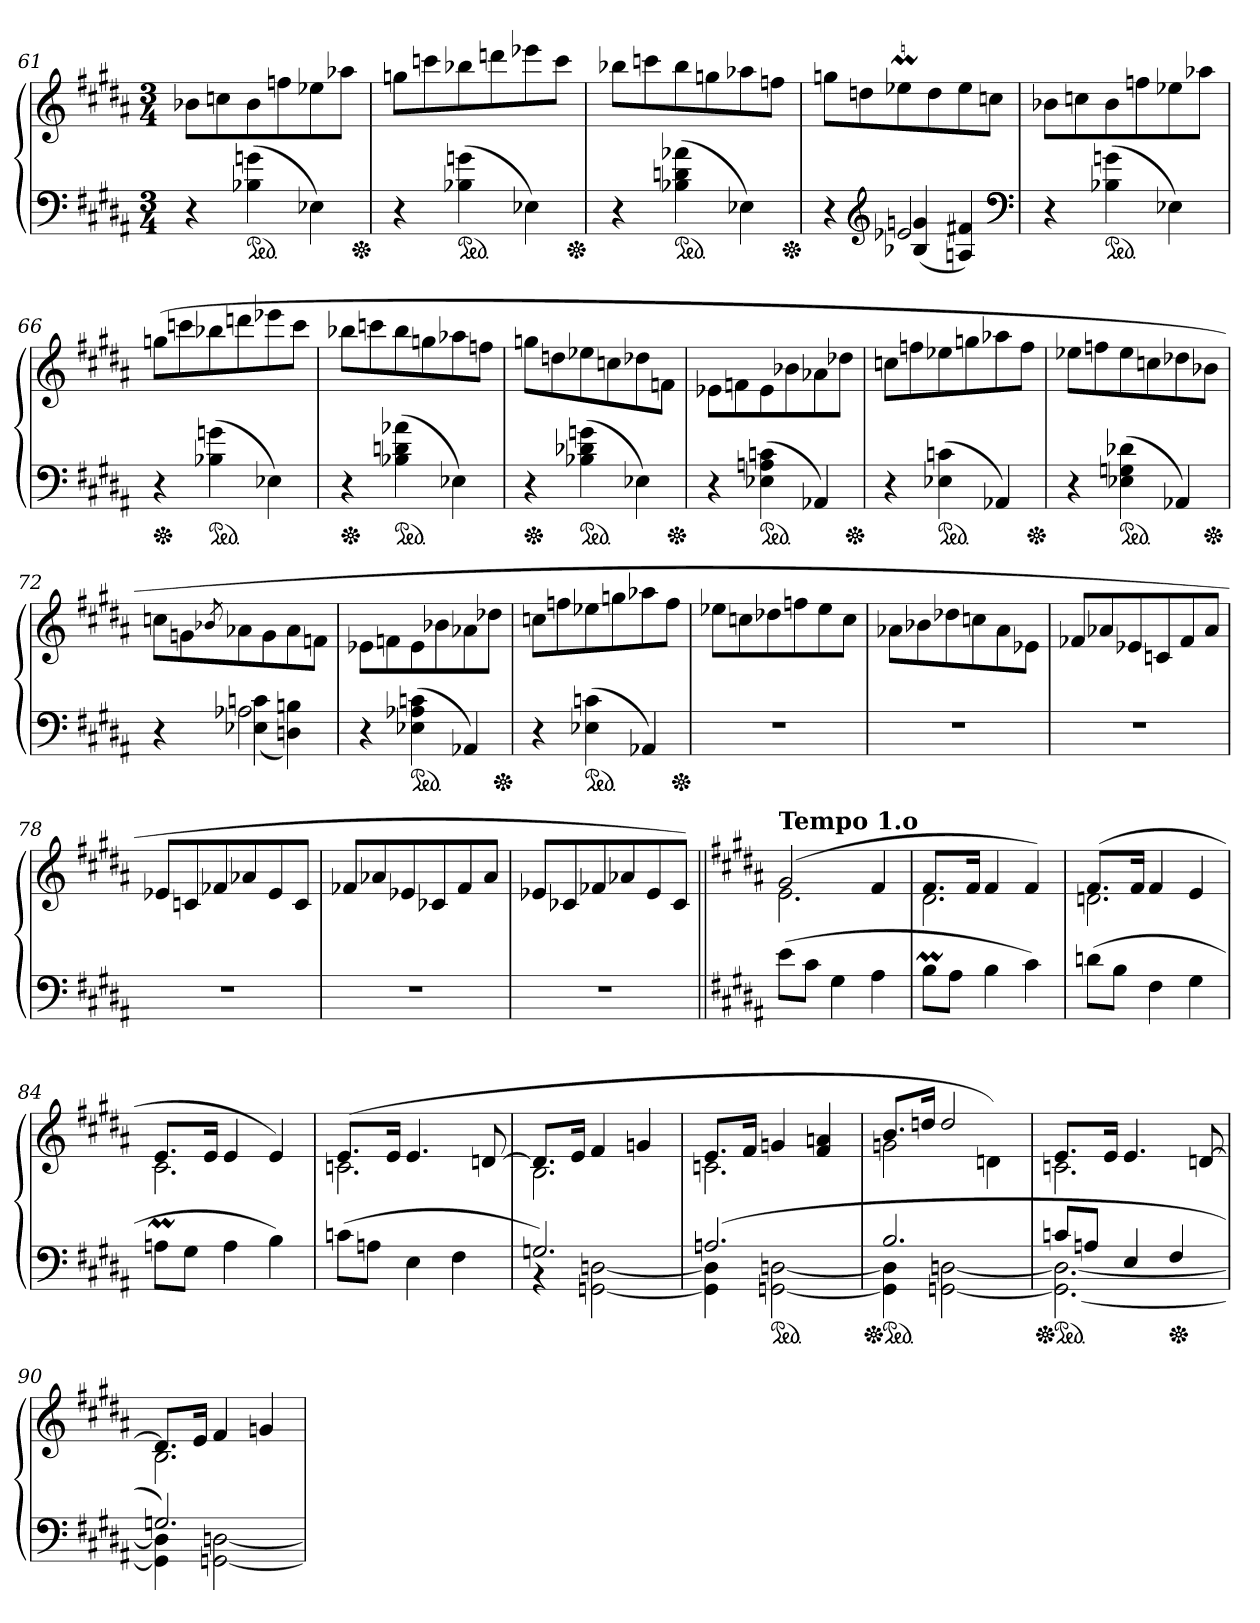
**kern	**kern
*part1	*part1
*staff2	*staff1
*clefF4	*clefG2
*k[f#c#g#d#a#]	*k[f#c#g#d#a#]
*B:	*B:
*M3/4	*M3/4
=61	=61
4r	8b-L
.	8cc
*ped	*
(>4B- 4g	8b-
.	8ff
4E-)	8ee-
.	8aa-J
*Xped	*
=62	=62
4r	8ggL
.	8ccc
*ped	*
(>4B- 4g	8bb-
.	8ddd
4E-)	8eee-
.	8cccJ
*Xped	*
=63	=63
4r	8bb-L
.	8ccc
*ped	*
(>4B- 4d 4a-	8bb-
.	8gg
4E-)	8aa-
.	8ffJ
*Xped	*
=64	=64
*^	*
4ryy	4r	8ggL
.	.	8dd
*clefG2	*	*
2e-	(<4B-/ 4g/	8ee-M
.	.	8dd
.	4An/ 4f#X/)	8ee-
.	.	8ccJ
*v	*v	*
*clefF4	*
=65	=65
4r	8b-L
.	8cc
*ped	*
(>4B- 4g	8b-
.	8ff
4E-)	8ee-
.	8aa-J
=66	=66
*Xped	*
4r	(>8ggL
.	8ccc
*ped	*
(>4B- 4g	8bb-
.	8ddd
4E-)	8eee-
.	8cccJ
=67	=67
*Xped	*
4r	8bb-L
.	8ccc
*ped	*
(>4B- 4d 4a-	8bb-
.	8gg
4E-)	8aa-
.	8ffJ
=68	=68
*Xped	*
4r	8ggL
.	8dd
*ped	*
(>4B- 4d-X 4g	8ee-
.	8cc
4E-)	8dd-X
.	8fJ
*Xped	*
=69	=69
4r	8e-\L
.	8f
*ped	*
(>4E- 4An 4c	8e-
.	8b-
4AA-)	8a-
.	8dd-XJ
*Xped	*
=70	=70
4r	8ccL
.	8ff
*ped	*
(>4E- 4c	8ee-
.	8gg
4AA-)	8aa-
.	8ffJ
*Xped	*
=71	=71
4r	8ee-L
.	8ff
*ped	*
(>4E- 4G 4d-X	8ee-
.	8cc
4AA-)	8dd-X
*Xped	*
.	8b-J
=72	=72
*^	*
4r	4ryy	8cc\L
.	.	8g
.	.	8qb-/
2A-\	(>4E- 4c	8a-
.	.	8g
.	4D 4Bn)	8a-
.	.	8fJ
*v	*v	*
=73	=73
4r	8e-\L
.	8f
*ped	*
(>4E- 4A- 4c	8e-
.	8b-
4AA-)	8a-
.	8dd-XJ
*Xped	*
=74	=74
4r	8ccL
.	8ff
*ped	*
(>4E- 4c	8ee-
.	8gg
4AA-)	8aa-
.	8ffJ
*Xped	*
=75	=75
2.r	8ee-L
.	8cc
.	8dd-X
.	8ff
.	8ee-
.	8ccJ
=76	=76
2.r	8a-\L
.	8b-
.	8dd-X
.	8cc
.	8a-
.	8e-J
=77	=77
2.r	8f-XL
.	8a-
.	8e-
.	8c
.	8f-
.	8a-J
=78	=78
2.r	8e-L
.	8c
.	8f-X
.	8a-
.	8e-
.	8cJ
=79	=79
2.r	8f-XL
.	8a-
.	8e-
.	8c-X
.	8f-
.	8a-J
=80	=80
2.r	8e-L
.	8c-X
.	8f-X
.	8a-
.	8e-
.	8c-J)
=81||	=81||
*k[f#c#g#d#a#]	*k[f#c#g#d#a#]
*	*^
!	!LO:TX:a:B:t=Tempo 1.o	!
(>8eL	(>2g#	2.e
8c#J	.	.
4G#	.	.
4A#	4f#	.
=82	=82	=82
8BML	8.f#L	2.d#
8A#J	.	.
.	16f#Jk	.
4B	4f#	.
4c#)	4f#)	.
=83	=83	=83
(>8dnL	(>8.f#L	2.dn
8BJ	.	.
.	16f#Jk	.
4F#	4f#	.
4G#	4e	.
=84	=84	=84
8AnML	8.eL	2.c#
8G#J	.	.
.	16eJk	.
4A	4e	.
4B)	4e)	.
=85	=85	=85
(>8cnL	(>8.eL	2.cn
8AnJ	.	.
.	16eJk	.
4E	4.e	.
4F#	.	.
.	[8dn	.
=86	=86	=86
*^	*	*
2.Gn)	4r	8.dnL]	2.B
.	.	16eJk	.
.	[2GGn [2Dn	4f#	.
.	.	4gn	.
=87	=87	=87	=87
(>2.An	4GGn] 4Dn]	8.eL	2.cn
.	.	16f#Jk	.
*ped	*	*	*
.	[2GG [2D	4gn	.
.	.	4f# 4an	.
=88	=88	=88	=88
*Xped	*	*	*
*ped	*	*	*
2.B	4GGn] 4Dn]	8.bL	2gn
.	.	16ddnJk	.
.	[2GG [2D	2dd	.
.	.	.	4dn)
=89	=89	=89	=89
*Xped	*	*	*
*ped	*	*	*
8cnL	2.GGn_ 2.Dn_	8.eL	2.cn
8AnJ	.	.	.
.	.	16eJk	.
4E	.	4.e	.
*Xped	*	*	*
4F#	.	.	.
.	.	[8dn	.
=90	=90	=90	=90
2.Gn)	4GGn] 4Dn]	8.dnL]	2.B
.	.	16eJk	.
.	[2GG [2D	4f#	.
.	.	4gn	.
*v	*v	*	*
*	*v	*v
=	=
*-	*-
